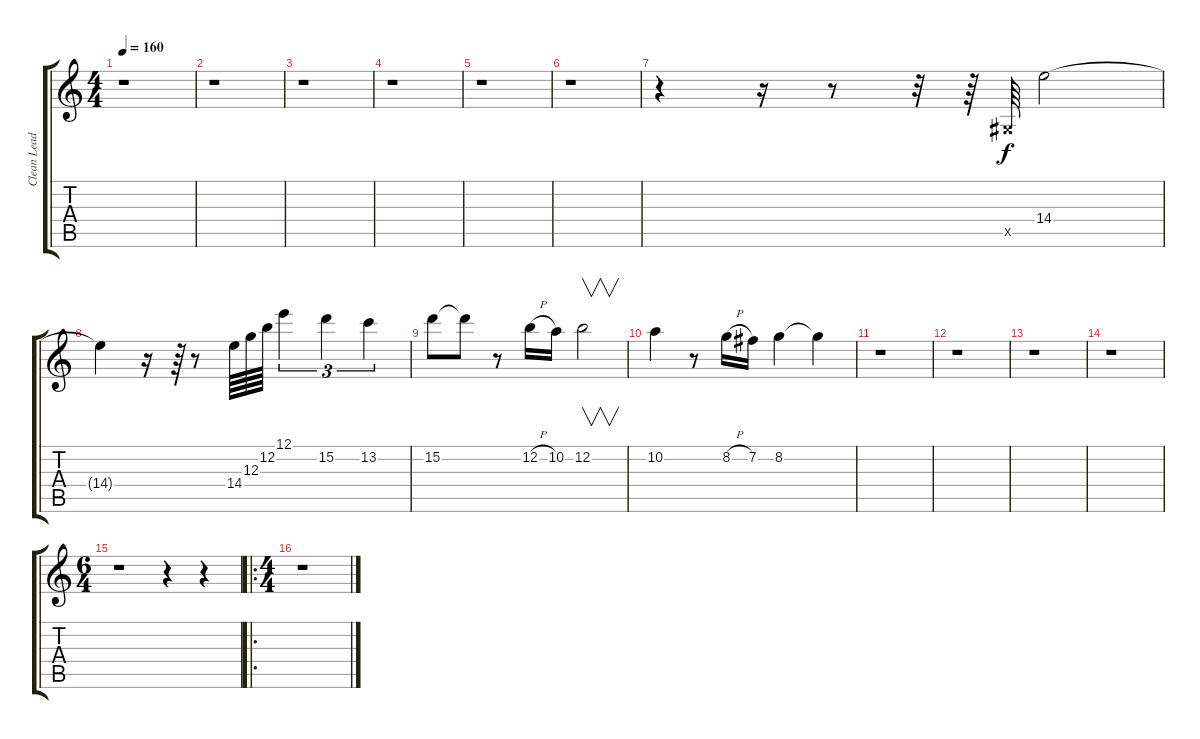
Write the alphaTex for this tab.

\track ("Clean Leads" "Clean Lead") {instrument acousticguitarnylon}
\staff {score tabs}
\tuning (E4 B3 G3 D3 A2 E2) {hide}
\ts (4 4)
\tempo 160
\clef g2
\ks c
r.1{dy f} |
r.1 |
r.1 |
r.1 |
r.1 |
r.1 |
r.4 r.16 r.8 r.32 r.64 -1.5{x}.64 14.4.2 |
14.4{t}.4 r.16 r.64 r.8 14.4.64 12.3.64 12.2.64 12.1.4{tu (3 2)} 15.2.4{tu (3 2)} 13.2.4{tu (3 2)} |
15.2.8 15.2{t}.8 r.8 12.2{h}.16 10.2.16 12.2.2{v} |
10.2.4 r.8 8.2{h}.16 7.2.16 8.2.4 8.2{t}.4 |
r.1 |
r.1 |
r.1 |
r.1 |
\ts (6 4)
r.1 r.4 r.4 |
\ro
\ts (4 4)
r.1
